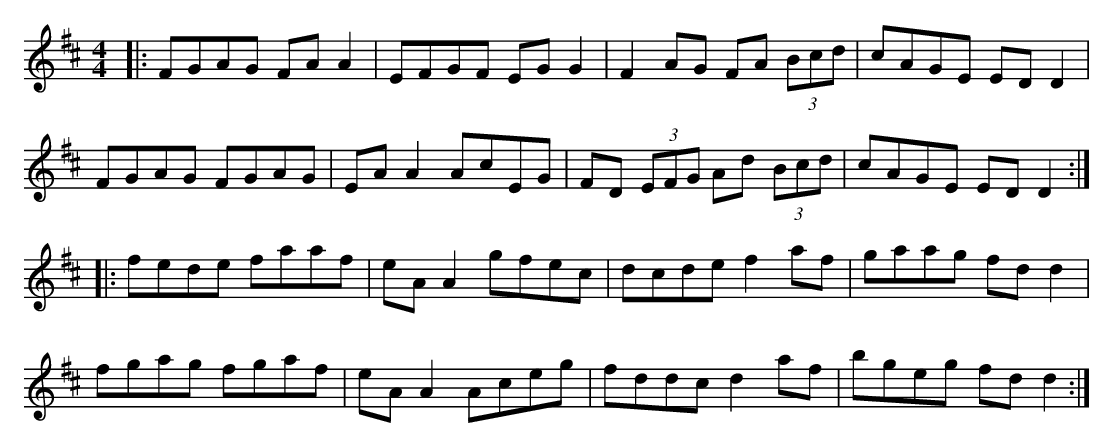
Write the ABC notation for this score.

X:1
M:4/4
K:D
|:FGAG FA A2|EFGF EG G2|F2 AG FA (3Bcd|cAGE ED D2|
FGAG FGAG|EA A2 AcEG|FD (3EFG Ad (3Bcd|cAGE ED D2:|
|:fede faaf|eA A2 gfec|dcde f2 af|gaag fd d2|
fgag fgaf|eA A2 Aceg|fddc d2 af|bgeg fd d2:|
